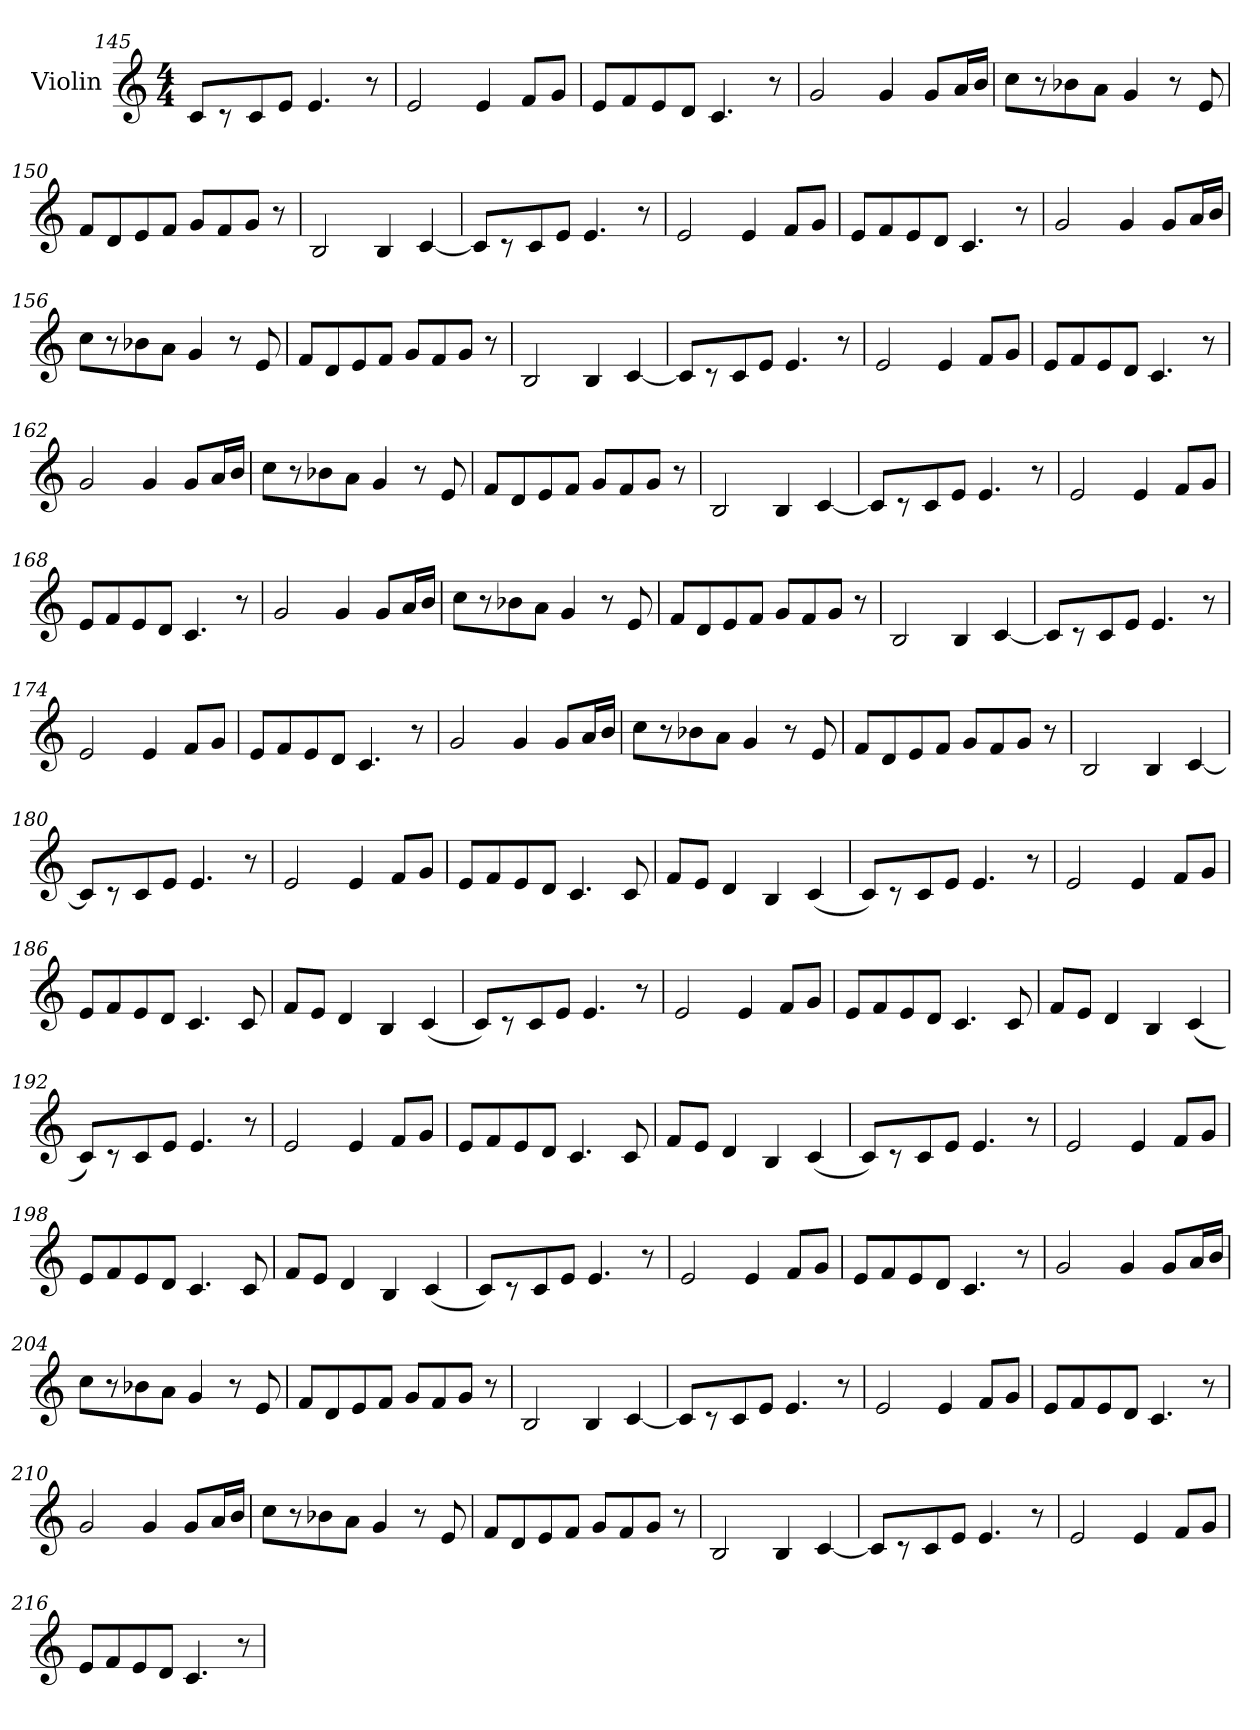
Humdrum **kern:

**kern
*part1
*staff1
*I"Violin
*clefG2
*k[]
*C:
*M4/4
=145
8c/L
8r
8c/
8e/J
4.e/
8r
=146
2e/
4e/
8f/L
8g/J
=147
8e/L
8f/
8e/
8d/J
4.c/
8r
=148
2g/
4g/
8g/L
16a/L
16b/JJ
!!LO:LB:g=z
=149
8cc\L
8r
8b-X\
8a\J
4g/
8r
8e/
=150
8f/L
8d/
8e/
8f/J
8g/L
8f/
8g/J
8r
=151
2B/
4B/
[4c/
=152
8c/L]
8r
8c/
8e/J
4.e/
8r
=153
2e/
4e/
8f/L
8g/J
!!LO:LB:g=z
=154
8e/L
8f/
8e/
8d/J
4.c/
8r
=155
2g/
4g/
8g/L
16a/L
16b/JJ
=156
8cc\L
8r
8b-X\
8a\J
4g/
8r
8e/
=157
8f/L
8d/
8e/
8f/J
8g/L
8f/
8g/J
8r
=158
2B/
4B/
[4c/
!!LO:LB:g=z
=159
8c/L]
8r
8c/
8e/J
4.e/
8r
=160
2e/
4e/
8f/L
8g/J
=161
8e/L
8f/
8e/
8d/J
4.c/
8r
=162
2g/
4g/
8g/L
16a/L
16b/JJ
=163
8cc\L
8r
8b-X\
8a\J
4g/
8r
8e/
!!LO:LB:g=z
=164
8f/L
8d/
8e/
8f/J
8g/L
8f/
8g/J
8r
=165
2B/
4B/
[4c/
=166
8c/L]
8r
8c/
8e/J
4.e/
8r
=167
2e/
4e/
8f/L
8g/J
=168
8e/L
8f/
8e/
8d/J
4.c/
8r
!!LO:PB:g=z
=169
2g/
4g/
8g/L
16a/L
16b/JJ
=170
8cc\L
8r
8b-X\
8a\J
4g/
8r
8e/
=171
8f/L
8d/
8e/
8f/J
8g/L
8f/
8g/J
8r
=172
2B/
4B/
[4c/
=173
8c/L]
8r
8c/
8e/J
4.e/
8r
!!LO:LB:g=z
=174
2e/
4e/
8f/L
8g/J
=175
8e/L
8f/
8e/
8d/J
4.c/
8r
=176
2g/
4g/
8g/L
16a/L
16b/JJ
=177
8cc\L
8r
8b-X\
8a\J
4g/
8r
8e/
=178
8f/L
8d/
8e/
8f/J
8g/L
8f/
8g/J
8r
!!LO:LB:g=z
=179
2B/
4B/
[4c/
=180
8c/L]
8r
8c/
8e/J
4.e/
8r
=181
2e/
4e/
8f/L
8g/J
=182
8e/L
8f/
8e/
8d/J
4.c/
8c/
=183
8f/L
8e/J
4d/
4B/
(4c/
!!LO:LB:g=z
=184
8c/L)
8r
8c/
8e/J
4.e/
8r
=185
2e/
4e/
8f/L
8g/J
=186
8e/L
8f/
8e/
8d/J
4.c/
8c/
=187
8f/L
8e/J
4d/
4B/
(4c/
=188
8c/L)
8r
8c/
8e/J
4.e/
8r
!!LO:LB:g=z
=189
2e/
4e/
8f/L
8g/J
=190
8e/L
8f/
8e/
8d/J
4.c/
8c/
=191
8f/L
8e/J
4d/
4B/
(4c/
=192
8c/L)
8r
8c/
8e/J
4.e/
8r
=193
2e/
4e/
8f/L
8g/J
!!LO:LB:g=z
=194
8e/L
8f/
8e/
8d/J
4.c/
8c/
=195
8f/L
8e/J
4d/
4B/
(4c/
=196
8c/L)
8r
8c/
8e/J
4.e/
8r
=197
2e/
4e/
8f/L
8g/J
=198
8e/L
8f/
8e/
8d/J
4.c/
8c/
!!LO:LB:g=z
=199
8f/L
8e/J
4d/
4B/
(4c/
=200
8c/L)
8r
8c/
8e/J
4.e/
8r
=201
2e/
4e/
8f/L
8g/J
=202
8e/L
8f/
8e/
8d/J
4.c/
8r
=203
2g/
4g/
8g/L
16a/L
16b/JJ
!!LO:LB:g=z
=204
8cc\L
8r
8b-X\
8a\J
4g/
8r
8e/
=205
8f/L
8d/
8e/
8f/J
8g/L
8f/
8g/J
8r
=206
2B/
4B/
[4c/
=207
8c/L]
8r
8c/
8e/J
4.e/
8r
=208
2e/
4e/
8f/L
8g/J
!!LO:PB:g=z
=209
8e/L
8f/
8e/
8d/J
4.c/
8r
=210
2g/
4g/
8g/L
16a/L
16b/JJ
=211
8cc\L
8r
8b-X\
8a\J
4g/
8r
8e/
=212
8f/L
8d/
8e/
8f/J
8g/L
8f/
8g/J
8r
!!LO:PB:g=z
=213
2B/
4B/
[4c/
!!LO:PB:g=z
=214
8c/L]
8r
8c/
8e/J
4.e/
8r
=215
2e/
4e/
8f/L
8g/J
=216
8e/L
8f/
8e/
8d/J
4.c/
8r
=
*-
